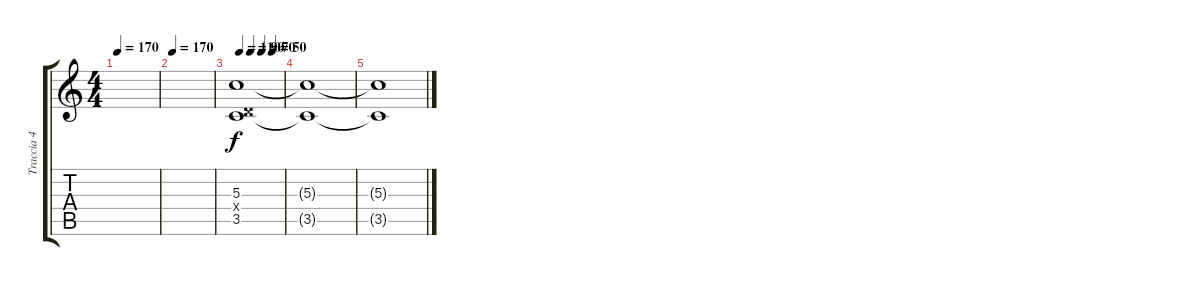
\track ("Traccia 4" "Traccia 4") {instrument distortionguitar}
\staff {score tabs}
\tuning (E4 B3 G3 D3 A2 E2) {hide}
\ts (4 4)
\tempo 170
\clef g2
\ks c
|
\tempo 170
|
\tempo 110
\tempo (90 0.25)
\tempo (70 0.5)
\tempo (50 0.75)
(5.3 0.4{x} 3.5).1 |
(5.3{t} 3.5{t}).1 |
(5.3{t} 3.5{t}).1{volume 10}
